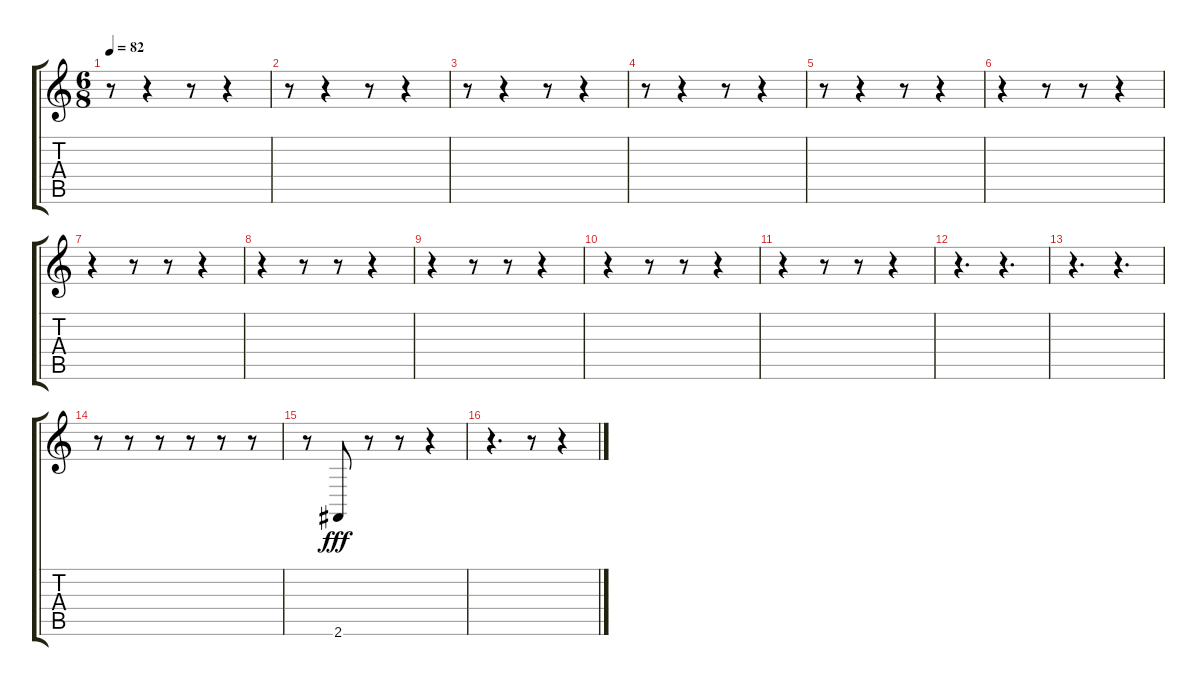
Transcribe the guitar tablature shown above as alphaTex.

\track "" {instrument violin}
\staff {score tabs}
\tuning (E4 B3 G3 D3 A2 E2) {hide}
\ts (6 8)
\tempo 82
\clef g2
\ks c
r.8{dy fff} r.4 r.8 r.4 |
r.8 r.4 r.8 r.4 |
r.8 r.4 r.8 r.4 |
r.8 r.4 r.8 r.4 |
r.8 r.4 r.8 r.4 |
r.4 r.8 r.8 r.4 |
r.4 r.8 r.8 r.4 |
r.4 r.8 r.8 r.4 |
r.4 r.8 r.8 r.4 |
r.4 r.8 r.8 r.4 |
r.4 r.8 r.8 r.4 |
r.4{d} r.4{d} |
r.4{d} r.4{d} |
r.8 r.8 r.8 r.8 r.8 r.8 |
r.8 2.6.8 r.8 r.8 r.4 |
r.4{d} r.8 r.4
